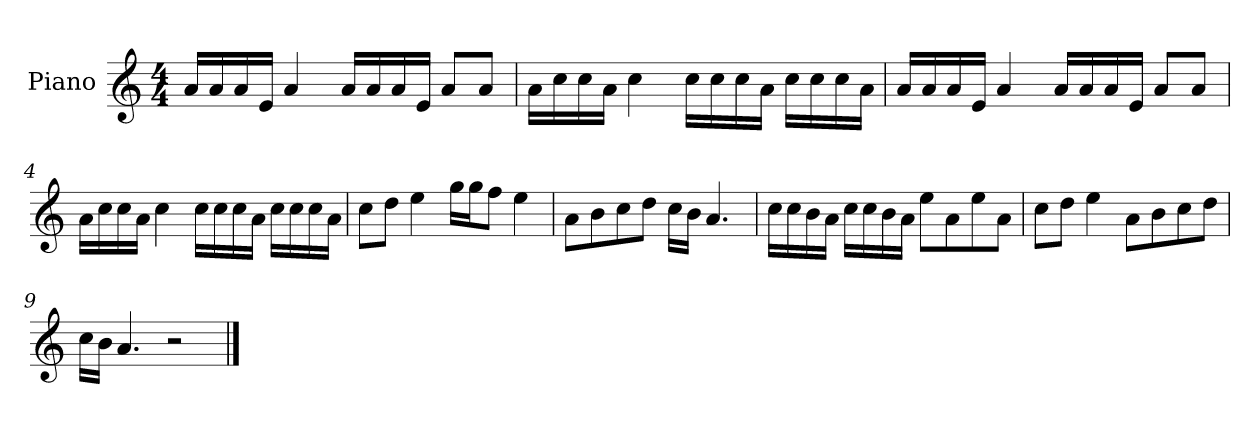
**kern
*part1
*staff1
*I"Piano
*I'P-no
*clefG2
*k[]
*M4/4
*MM90
=1
16a/LL
16a/
16a/
16e/JJ
4a/
16a/LL
16a/
16a/
16e/JJ
8a/L
8a/J
=2
16a\LL
16cc\
16cc\
16a\JJ
4cc\
16cc\LL
16cc\
16cc\
16a\JJ
16cc\LL
16cc\
16cc\
16a\JJ
=3
16a/LL
16a/
16a/
16e/JJ
4a/
16a/LL
16a/
16a/
16e/JJ
8a/L
8a/J
!!LO:LB:g=z
=4
16a\LL
16cc\
16cc\
16a\JJ
4cc\
16cc\LL
16cc\
16cc\
16a\JJ
16cc\LL
16cc\
16cc\
16a\JJ
=5
8cc\L
8dd\J
4ee\
16gg\LL
16gg\J
8ff\J
4ee\
=6
8a\L
8b\
8cc\
8dd\J
16cc\LL
16b\JJ
4.a/
=7
16cc\LL
16cc\
16b\
16a\JJ
16cc\LL
16cc\
16b\
16a\JJ
8ee\L
8a\
8ee\
8a\J
!!LO:LB:g=z
=8
8cc\L
8dd\J
4ee\
8a\L
8b\
8cc\
8dd\J
=9
16cc\LL
16b\JJ
4.a/
2r
==
*-
